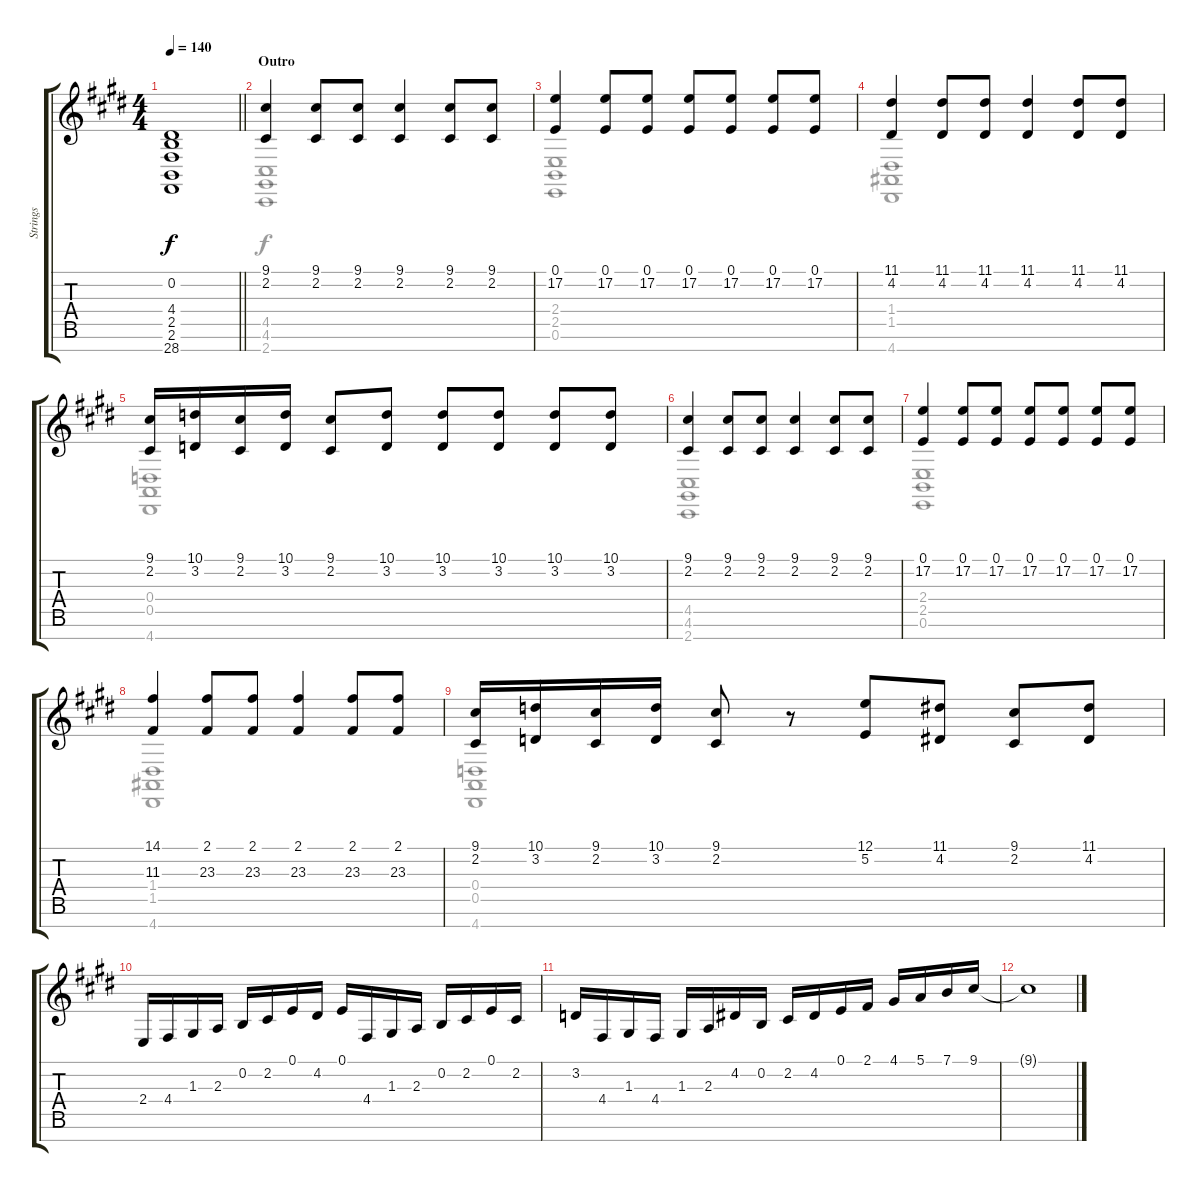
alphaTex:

\track ("Strings" "Strings") {instrument stringensemble1}
\staff {score tabs}
\tuning (E4 B3 G3 D3 A2 E2 B1) {hide}
\voice
\ts (4 4)
\tempo 140
\clef g2
\barLineRight lightlight
\ks c#minor
(0.2{t} 4.4{t} 2.5{t} 2.6{t} 28.7{t}).1{dy f} |
\section ("" "Outro")
(9.1 2.2).4 (9.1 2.2).8 (9.1 2.2).8 (9.1 2.2).4 (9.1 2.2).8 (9.1 2.2).8 |
(0.1 17.2).4 (0.1 17.2).8 (0.1 17.2).8 (0.1 17.2).8 (0.1 17.2).8 (0.1 17.2).8 (0.1 17.2).8 |
(11.1 4.2).4 (11.1 4.2).8 (11.1 4.2).8 (11.1 4.2).4 (11.1 4.2).8 (11.1 4.2).8 |
(9.1 2.2).16 (10.1 3.2).16 (9.1 2.2).16 (10.1 3.2).16 (9.1 2.2).8 (10.1 3.2).8 (10.1 3.2).8 (10.1 3.2).8 (10.1 3.2).8 (10.1 3.2).8 |
(9.1 2.2).4 (9.1 2.2).8 (9.1 2.2).8 (9.1 2.2).4 (9.1 2.2).8 (9.1 2.2).8 |
(0.1 17.2).4 (0.1 17.2).8 (0.1 17.2).8 (0.1 17.2).8 (0.1 17.2).8 (0.1 17.2).8 (0.1 17.2).8 |
(14.1 11.3).4 (2.1 23.3).8 (2.1 23.3).8 (2.1 23.3).4 (2.1 23.3).8 (2.1 23.3).8 |
(9.1 2.2).16 (10.1 3.2).16 (9.1 2.2).16 (10.1 3.2).16 (9.1 2.2).8 r.8 (12.1 5.2).8 (11.1 4.2).8 (9.1 2.2).8 (11.1 4.2).8 |
2.4.16 4.4.16 1.3.16 2.3.16 0.2.16 2.2.16 0.1.16 4.2.16 0.1.16 4.4.16 1.3.16 2.3.16 0.2.16 2.2.16 0.1.16 2.2.16 |
3.2.16 4.4.16 1.3.16 4.4.16 1.3.16 2.3.16 4.2.16 0.2.16 2.2.16 4.2.16 0.1.16 2.1.16 4.1.16 5.1.16 7.1.16 9.1.16 |
9.1{t}.1 |
\voice
\clef g2
\ottava regular
\simile none
\barLineRight lightlight
\ks c#minor
|
(4.5 4.6 2.7).1 |
(2.4 2.5 0.6).1 |
(1.4 1.5 4.7).1 |
(0.4 0.5 4.7).1 |
(4.5 4.6 2.7).1 |
(2.4 2.5 0.6).1 |
(1.4 1.5 4.7).1 |
(0.4 0.5 4.7).1 |
|
|
|
